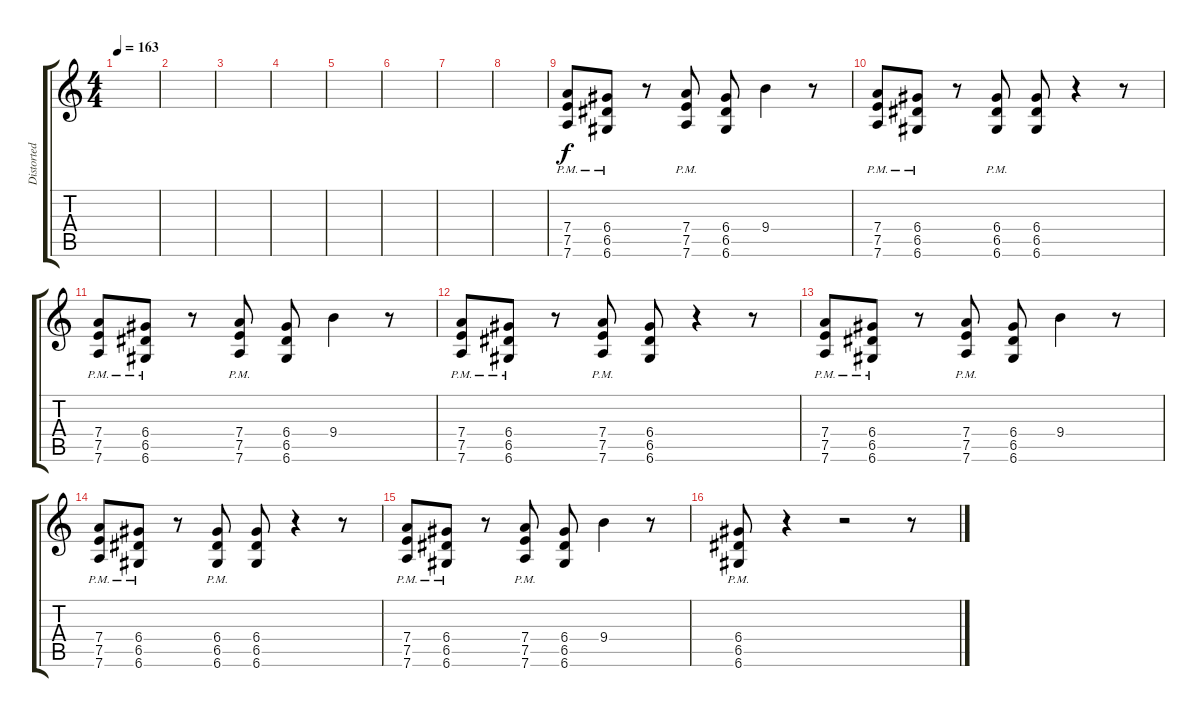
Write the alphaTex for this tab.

\track ("Distorted Guitar 2" "Distorted ") {instrument distortionguitar}
\staff {score tabs}
\tuning (E4 B3 G3 D3 A2 D2) {hide}
\ts (4 4)
\tempo 163
\clef g2
\ks c
|
|
|
|
|
|
|
|
(7.4{pm} 7.5 7.6).8 (6.4 6.5{pm} 6.6).8 r.8 (7.4{pm} 7.5 7.6).8 (6.4 6.5 6.6).8 9.4.4 r.8 |
(7.4{pm} 7.5 7.6).8 (6.4 6.5{pm} 6.6).8 r.8 (6.4{pm} 6.5 6.6).8 (6.4 6.5 6.6).8 r.4 r.8 |
(7.4{pm} 7.5 7.6).8 (6.4 6.5{pm} 6.6).8 r.8 (7.4{pm} 7.5 7.6).8 (6.4 6.5 6.6).8 9.4.4 r.8 |
(7.4{pm} 7.5 7.6).8 (6.4 6.5{pm} 6.6).8 r.8 (7.4{pm} 7.5 7.6).8 (6.4 6.5 6.6).8 r.4 r.8 |
(7.4{pm} 7.5 7.6).8 (6.4 6.5{pm} 6.6).8 r.8 (7.4{pm} 7.5 7.6).8 (6.4 6.5 6.6).8 9.4.4 r.8 |
(7.4{pm} 7.5 7.6).8 (6.4 6.5{pm} 6.6).8 r.8 (6.4{pm} 6.5 6.6).8 (6.4 6.5 6.6).8 r.4 r.8 |
(7.4{pm} 7.5 7.6).8 (6.4 6.5{pm} 6.6).8 r.8 (7.4{pm} 7.5 7.6).8 (6.4 6.5 6.6).8 9.4.4 r.8 |
(6.4{pm} 6.5 6.6).8 r.4 r.2 r.8
